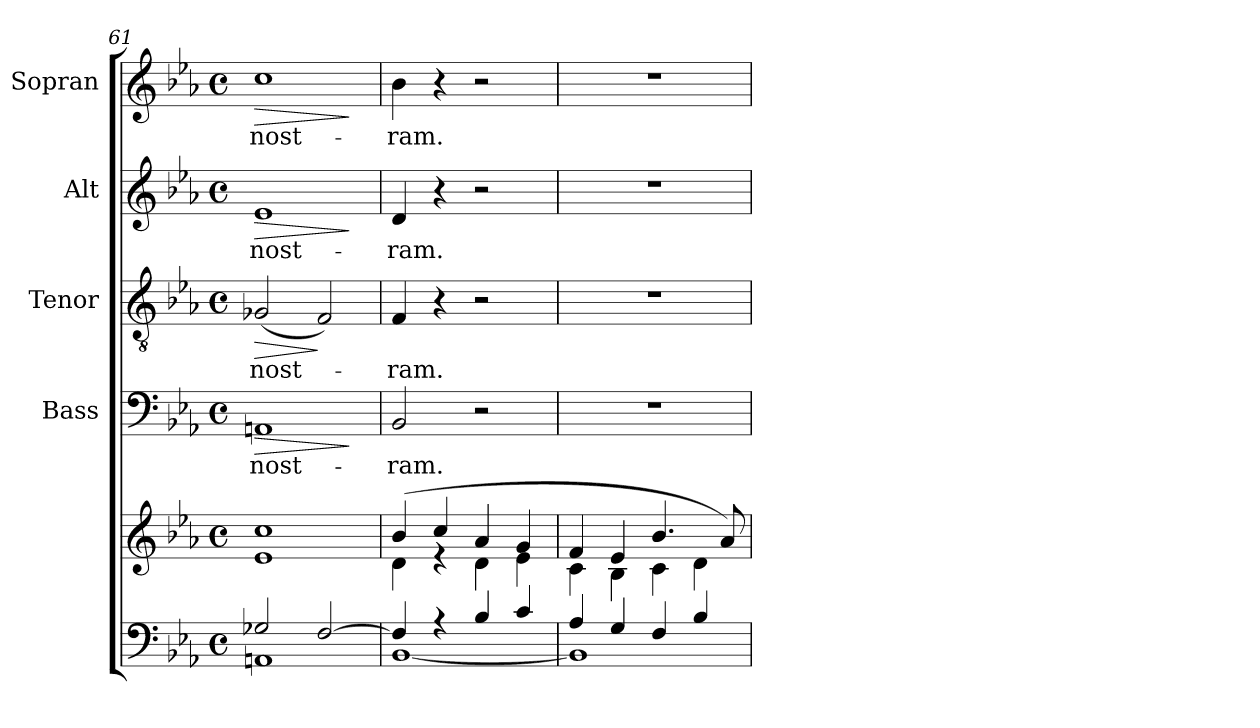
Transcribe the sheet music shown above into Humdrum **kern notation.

**kern	**kern	**kern	**text	**dynam	**kern	**text	**dynam	**kern	**text	**dynam	**kern	**text	**dynam
*part5	*part5	*part4	*part4	*part4	*part3	*part3	*part3	*part2	*part2	*part2	*part1	*part1	*part1
*staff6	*staff5	*staff4	*staff4	*staff4	*staff3	*staff3	*staff3	*staff2	*staff2	*staff2	*staff1	*staff1	*staff1
*	*	*I"Bass	*	*	*I"Tenor	*	*	*I"Alt	*	*	*I"Sopran	*	*
*	*	*I'B.	*	*	*I'T.	*	*	*I'A.	*	*	*I'S.	*	*
!!LO:LB:g=z
*clefF4	*clefG2	*clefF4	*	*	*clefGv2	*	*	*clefG2	*	*	*clefG2	*	*
*k[b-e-a-]	*k[b-e-a-]	*k[b-e-a-]	*	*	*k[b-e-a-]	*	*	*k[b-e-a-]	*	*	*k[b-e-a-]	*	*
*E-:	*E-:	*E-:	*	*	*E-:	*	*	*E-:	*	*	*E-:	*	*
*M4/4	*M4/4	*M4/4	*	*	*M4/4	*	*	*M4/4	*	*	*M4/4	*	*
*met(c)	*met(c)	*met(c)	*	*	*met(c)	*	*	*met(c)	*	*	*met(c)	*	*
=61	=61	=61	=61	=61	=61	=61	=61	=61	=61	=61	=61	=61	=61
*^	*^	*	*	*	*	*	*	*	*	*	*	*	*
!	!	!	!	!	!LO:LY:b	!LO:HP:b	!	!LO:LY:b	!LO:HP:b	!	!LO:LY:b	!LO:HP:b	!	!LO:LY:b	!LO:HP:b
2G-X/	1AAn	1cc	1e-	1AAn	nost-	>	(<2G-X/	nost-	>	1e-	nost-	>	1cc	nost-	>
[>2F/	.	.	.	.	.	.	2F/)	.	]	.	.	.	.	.	.
*v	*v	*	*	*	*	*	*	*	*	*	*	*	*	*	*
*	*v	*v	*	*	*	*	*	*	*	*	*	*	*	*
.	.	.	.	]	.	.	.	.	.	]	.	.	]
=62	=62	=62	=62	=62	=62	=62	=62	=62	=62	=62	=62	=62	=62
*^	*^	*	*	*	*	*	*	*	*	*	*	*	*
!	!	!	!	!	!LO:LY:b	!	!	!LO:LY:b	!	!	!LO:LY:b	!	!	!LO:LY:b	!
4F/]	[<1BB-	(4b-/	4d\	2BB-/	-ram.	.	4F/	-ram.	.	4d/	-ram.	.	4b-\	-ram.	.
4rA	.	4cc/	4re	.	.	.	4r	.	.	4r	.	.	4r	.	.
4B-/	.	4a-/	4d\	2r	.	.	2r	.	.	2r	.	.	2r	.	.
4c/	.	4g/	4e-\	.	.	.	.	.	.	.	.	.	.	.	.
=63	=63	=63	=63	=63	=63	=63	=63	=63	=63	=63	=63	=63	=63	=63	=63
4A-/	1BB-]	4f/	4c\	1r	.	.	1r	.	.	1r	.	.	1r	.	.
4G/	.	4e-/	4B-\	.	.	.	.	.	.	.	.	.	.	.	.
4F/	.	4.b-/	4c\	.	.	.	.	.	.	.	.	.	.	.	.
4B-/	.	.	4d\	.	.	.	.	.	.	.	.	.	.	.	.
.	.	8a-/)	.	.	.	.	.	.	.	.	.	.	.	.	.
*v	*v	*	*	*	*	*	*	*	*	*	*	*	*	*	*
*	*v	*v	*	*	*	*	*	*	*	*	*	*	*	*
=	=	=	=	=	=	=	=	=	=	=	=	=	=
*-	*-	*-	*-	*-	*-	*-	*-	*-	*-	*-	*-	*-	*-
